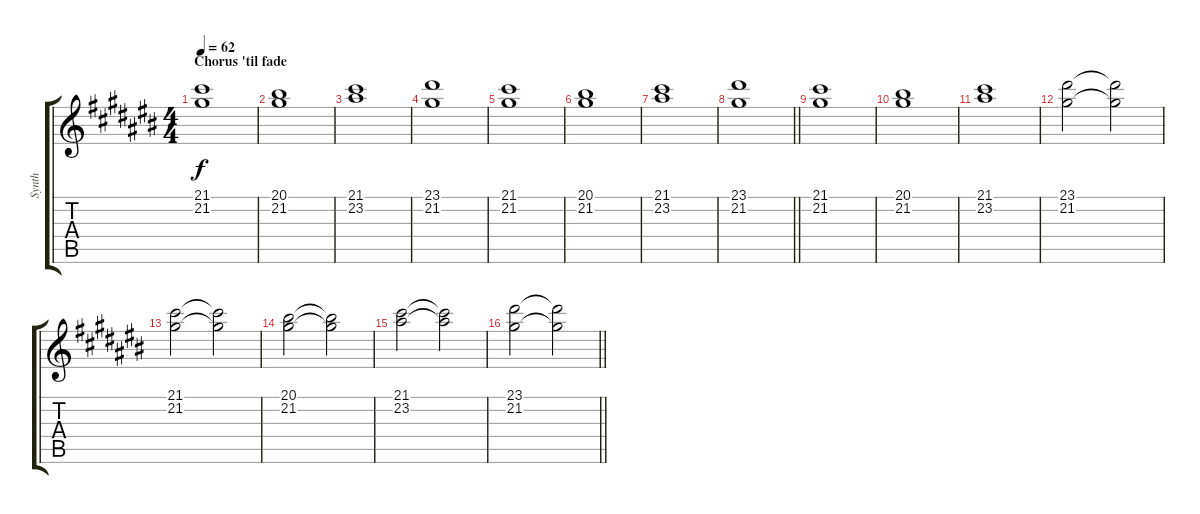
\track ("Synth" "Synth") {instrument stringensemble1}
\staff {score tabs}
\tuning (E4 B3 G3 D3 A2 E2) {hide}
\ts (4 4)
\section ("" "Chorus 'til fade")
\tempo 62
\clef g2
\ks c#
(21.1 21.2).1{dy f} |
(20.1 21.2).1 |
(21.1 23.2).1 |
(23.1 21.2).1 |
(21.1 21.2).1 |
(20.1 21.2).1 |
(21.1 23.2).1 |
\barLineRight lightlight
(23.1 21.2).1 |
(21.1 21.2).1 |
(20.1 21.2).1 |
(21.1 23.2).1 |
(23.1 21.2).2 (23.1{t} 21.2{t}).2{volume 8} |
(21.1 21.2).2{volume 7} (21.1{t} 21.2{t}).2{volume 6} |
(20.1 21.2).2{volume 5} (20.1{t} 21.2{t}).2{volume 4} |
(21.1 23.2).2{volume 3} (21.1{t} 23.2{t}).2{volume 2} |
\barLineRight lightlight
(23.1 21.2).2{volume 1} (23.1{t} 21.2{t}).2{volume 0}
